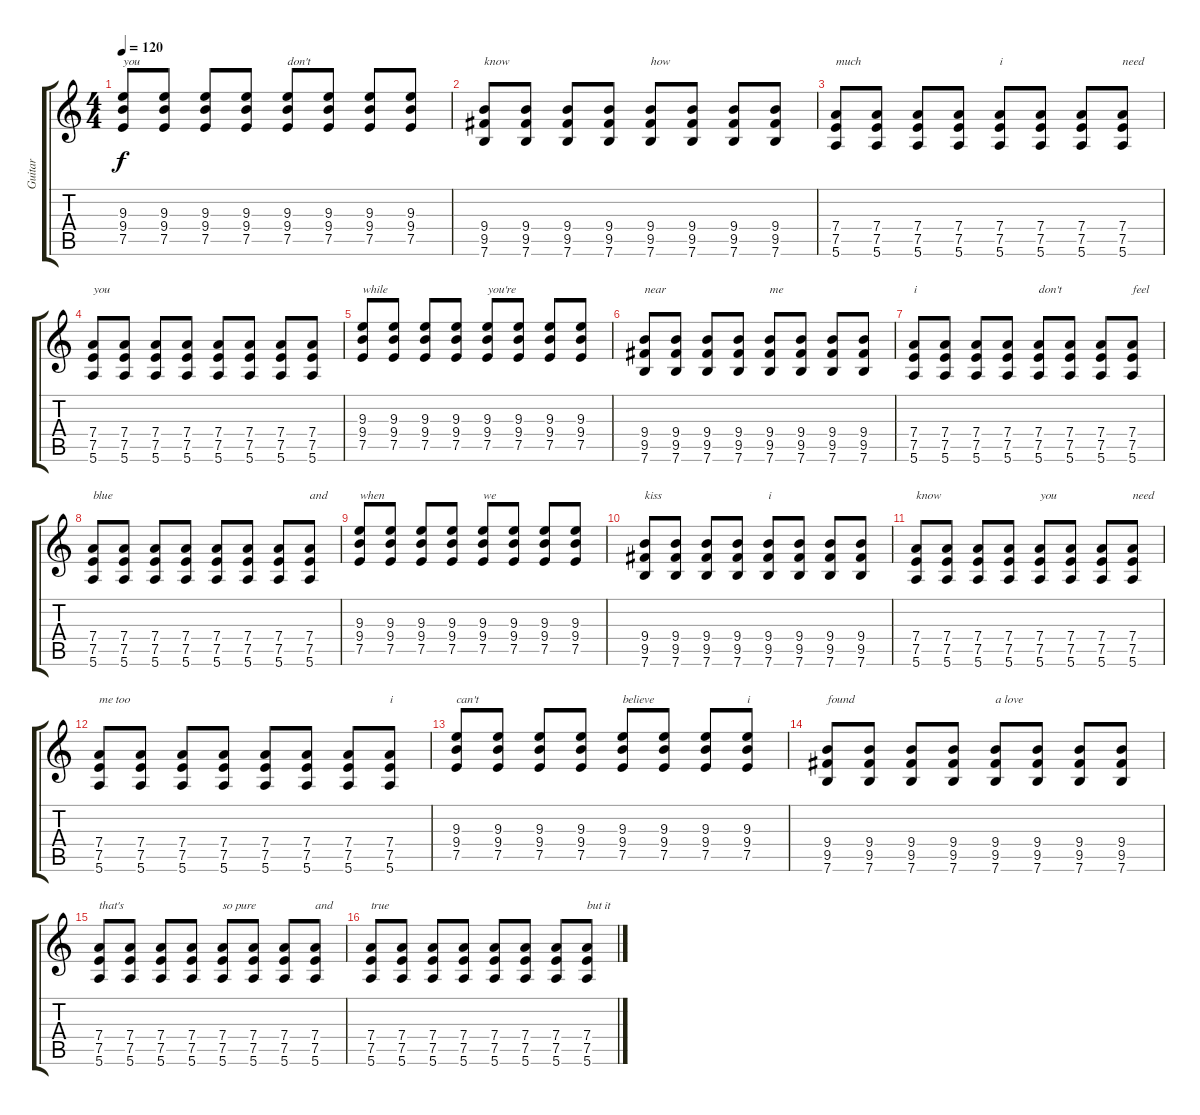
\track ("Guitar" "Guitar") {instrument electricguitarclean}
\staff {score tabs}
\tuning (E4 B3 G3 D3 A2 E2) {hide}
\ts (4 4)
\tempo 120
\clef g2
\ks c
(9.3 9.4 7.5).8{txt "you" dy f instrument electricguitarclean} (9.3 9.4 7.5).8 (9.3 9.4 7.5).8 (9.3 9.4 7.5).8 (9.3 9.4 7.5).8{txt "don't"} (9.3 9.4 7.5).8 (9.3 9.4 7.5).8 (9.3 9.4 7.5).8 |
(9.4 9.5 7.6).8{txt "know"} (9.4 9.5 7.6).8 (9.4 9.5 7.6).8 (9.4 9.5 7.6).8 (9.4 9.5 7.6).8{txt "how"} (9.4 9.5 7.6).8 (9.4 9.5 7.6).8 (9.4 9.5 7.6).8 |
(7.4 7.5 5.6).8{txt "much"} (7.4 7.5 5.6).8 (7.4 7.5 5.6).8 (7.4 7.5 5.6).8 (7.4 7.5 5.6).8{txt "i"} (7.4 7.5 5.6).8 (7.4 7.5 5.6).8 (7.4 7.5 5.6).8{txt "need"} |
(7.4 7.5 5.6).8{txt "you"} (7.4 7.5 5.6).8 (7.4 7.5 5.6).8 (7.4 7.5 5.6).8 (7.4 7.5 5.6).8 (7.4 7.5 5.6).8 (7.4 7.5 5.6).8 (7.4 7.5 5.6).8 |
(9.3 9.4 7.5).8{txt "while"} (9.3 9.4 7.5).8 (9.3 9.4 7.5).8 (9.3 9.4 7.5).8 (9.3 9.4 7.5).8{txt "you're"} (9.3 9.4 7.5).8 (9.3 9.4 7.5).8 (9.3 9.4 7.5).8 |
(9.4 9.5 7.6).8{txt "near"} (9.4 9.5 7.6).8 (9.4 9.5 7.6).8 (9.4 9.5 7.6).8 (9.4 9.5 7.6).8{txt "me"} (9.4 9.5 7.6).8 (9.4 9.5 7.6).8 (9.4 9.5 7.6).8 |
(7.4 7.5 5.6).8{txt "i"} (7.4 7.5 5.6).8 (7.4 7.5 5.6).8 (7.4 7.5 5.6).8 (7.4 7.5 5.6).8{txt "don't"} (7.4 7.5 5.6).8 (7.4 7.5 5.6).8 (7.4 7.5 5.6).8{txt "feel"} |
(7.4 7.5 5.6).8{txt "blue"} (7.4 7.5 5.6).8 (7.4 7.5 5.6).8 (7.4 7.5 5.6).8 (7.4 7.5 5.6).8 (7.4 7.5 5.6).8 (7.4 7.5 5.6).8 (7.4 7.5 5.6).8{txt "and"} |
(9.3 9.4 7.5).8{txt "when"} (9.3 9.4 7.5).8 (9.3 9.4 7.5).8 (9.3 9.4 7.5).8 (9.3 9.4 7.5).8{txt "we"} (9.3 9.4 7.5).8 (9.3 9.4 7.5).8 (9.3 9.4 7.5).8 |
(9.4 9.5 7.6).8{txt "kiss"} (9.4 9.5 7.6).8 (9.4 9.5 7.6).8 (9.4 9.5 7.6).8 (9.4 9.5 7.6).8{txt "i"} (9.4 9.5 7.6).8 (9.4 9.5 7.6).8 (9.4 9.5 7.6).8 |
(7.4 7.5 5.6).8{txt "know"} (7.4 7.5 5.6).8 (7.4 7.5 5.6).8 (7.4 7.5 5.6).8 (7.4 7.5 5.6).8{txt "you"} (7.4 7.5 5.6).8 (7.4 7.5 5.6).8 (7.4 7.5 5.6).8{txt "need"} |
(7.4 7.5 5.6).8{txt "me too"} (7.4 7.5 5.6).8 (7.4 7.5 5.6).8 (7.4 7.5 5.6).8 (7.4 7.5 5.6).8 (7.4 7.5 5.6).8 (7.4 7.5 5.6).8 (7.4 7.5 5.6).8{txt "i"} |
(9.3 9.4 7.5).8{txt "can't"} (9.3 9.4 7.5).8 (9.3 9.4 7.5).8 (9.3 9.4 7.5).8 (9.3 9.4 7.5).8{txt "believe"} (9.3 9.4 7.5).8 (9.3 9.4 7.5).8 (9.3 9.4 7.5).8{txt "i"} |
(9.4 9.5 7.6).8{txt "found"} (9.4 9.5 7.6).8 (9.4 9.5 7.6).8 (9.4 9.5 7.6).8 (9.4 9.5 7.6).8{txt "a love"} (9.4 9.5 7.6).8 (9.4 9.5 7.6).8 (9.4 9.5 7.6).8 |
(7.4 7.5 5.6).8{txt "that's"} (7.4 7.5 5.6).8 (7.4 7.5 5.6).8 (7.4 7.5 5.6).8 (7.4 7.5 5.6).8{txt "so pure"} (7.4 7.5 5.6).8 (7.4 7.5 5.6).8 (7.4 7.5 5.6).8{txt "and"} |
(7.4 7.5 5.6).8{txt "true"} (7.4 7.5 5.6).8 (7.4 7.5 5.6).8 (7.4 7.5 5.6).8 (7.4 7.5 5.6).8 (7.4 7.5 5.6).8 (7.4 7.5 5.6).8 (7.4 7.5 5.6).8{txt "but it"}
